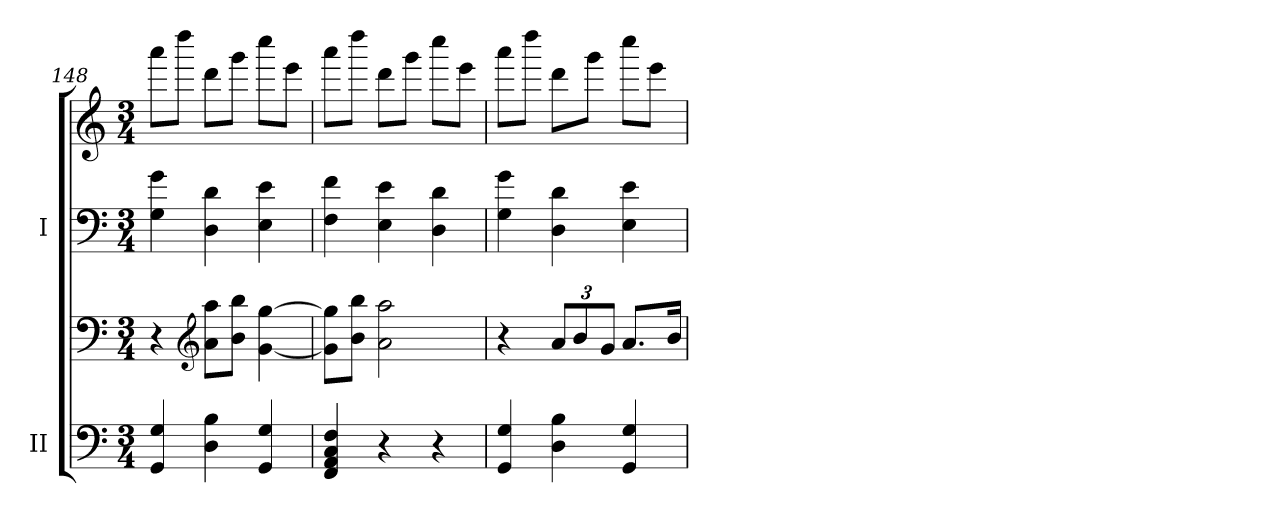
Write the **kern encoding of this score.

**kern	**kern	**kern	**kern
*part2	*part2	*part1	*part1
*staff4	*staff3	*staff2	*staff1
*I"II	*	*I"I	*
*I'II	*	*I'I	*
*clefF4	*clefF4	*clefF4	*clefG2
*k[]	*k[]	*k[]	*k[]
*M3/4	*M3/4	*M3/4	*M3/4
=148	=148	=148	=148
4GG/ 4G/	4r	4G\ 4g\	8aaa\L
.	.	.	8dddd\J
*	*clefG2	*	*
4D\ 4B\	8a\ 8aa\L	4D\ 4d\	8ddd\L
.	8b\ 8bb!\J	.	8ggg\J
4GG/ 4G/	[4g\ [4gg\	4E\ 4e\	8cccc\L
.	.	.	8eee\J
=149	=149	=149	=149
4FF/ 4AA/ 4C/ 4F/	8g\] 8gg\]L	4F\ 4f\	8aaa\L
.	8b\ 8bb\J	.	8dddd\J
4r	2a\ 2aa\	4E\ 4e\	8ddd\L
.	.	.	8ggg\J
4r	.	4D\ 4d\	8cccc\L
.	.	.	8eee\J
=150	=150	=150	=150
4GG/ 4G/	4r	4G\ 4g\	8aaa\L
.	.	.	8dddd\J
*	*Xbrackettup	*	*
4D\ 4B\	12a/L	4D\ 4d\	8ddd\L
.	12b/	.	.
.	.	.	8ggg\J
.	12g/J	.	.
4GG/ 4G/	8.a/L	4E\ 4e\	8cccc\L
.	.	.	8eee\J
.	16b/Jk	.	.
=	=	=	=
*-	*-	*-	*-
